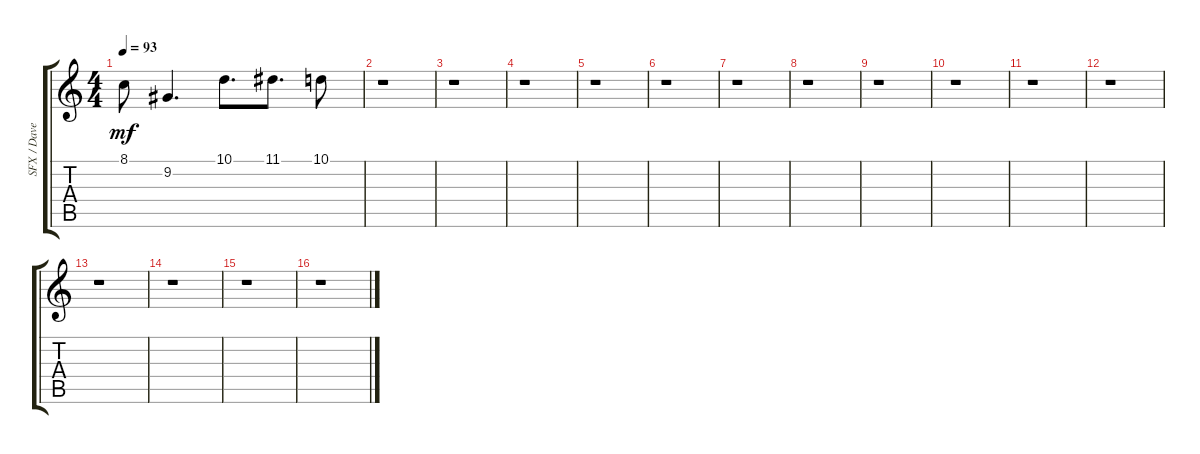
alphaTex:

\track ("SFX / Dave Mustaine Voice" "SFX / Dave") {instrument pad4choir}
\staff {score tabs}
\tuning (E4 B3 G3 D3 A2 E2) {hide}
\ts (4 4)
\tempo 93
\clef g2
\ks c
8.1.8{dy mf} 9.2.4{d} 10.1.8{d} 11.1.8{d} 10.1.8 |
r.1 |
r.1 |
r.1 |
r.1 |
r.1 |
r.1 |
r.1 |
r.1 |
r.1 |
r.1 |
r.1 |
r.1 |
r.1 |
r.1 |
r.1
